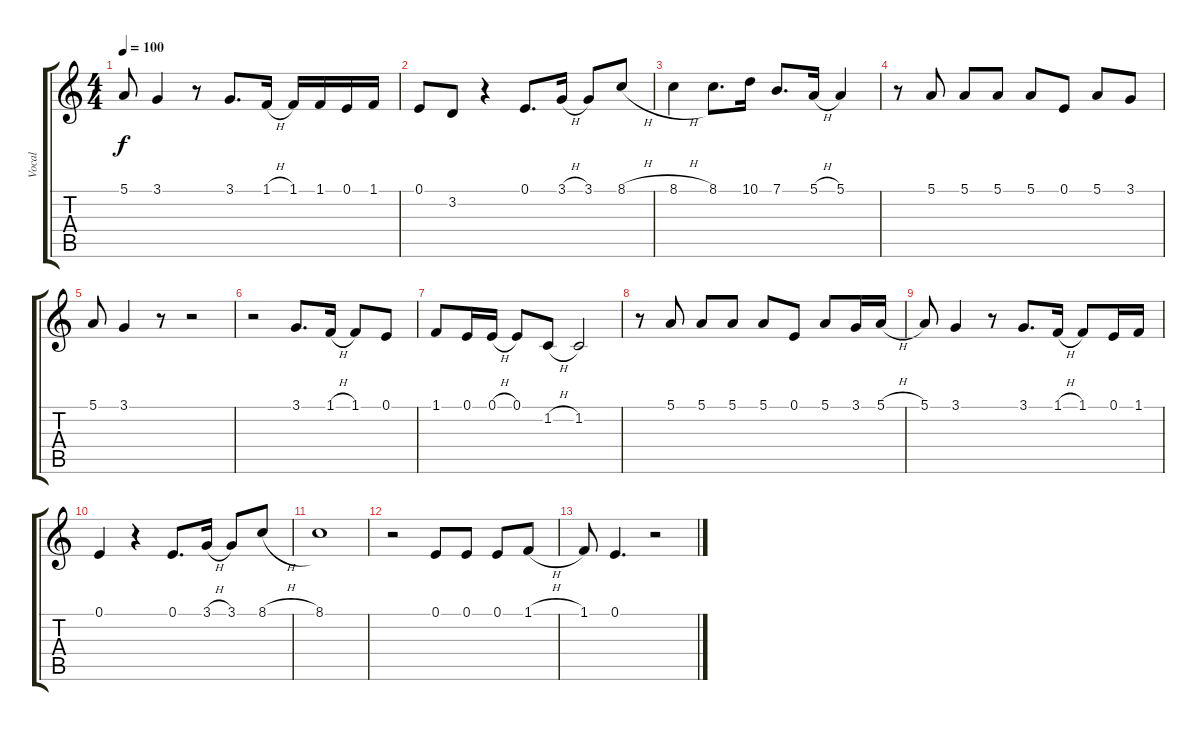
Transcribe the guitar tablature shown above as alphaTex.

\track ("Vocal" "Vocal") {instrument flute}
\staff {score tabs}
\tuning (E4 B3 G3 D3 A2 E2) {hide}
\ts (4 4)
\tempo 100
\clef g2
\ks c
5.1.8{dy f} 3.1.4 r.8 3.1.8{d} 1.1{h}.16 1.1.16 1.1.16 0.1.16 1.1.16 |
0.1.8 3.2.8 r.4 0.1.8{d} 3.1{h}.16 3.1.8 8.1{h}.8 |
8.1{h}.4 8.1.8{d} 10.1.16 7.1.8{d} 5.1{h}.16 5.1.4 |
r.8 5.1.8 5.1.8 5.1.8 5.1.8 0.1.8 5.1.8 3.1.8 |
5.1.8 3.1.4 r.8 r.2 |
r.2 3.1.8{d} 1.1{h}.16 1.1.8 0.1.8 |
1.1.8 0.1.16 0.1{h}.16 0.1.8 1.2{h}.8 1.2.2 |
r.8 5.1.8 5.1.8 5.1.8 5.1.8 0.1.8 5.1.8 3.1.16 5.1{h}.16 |
5.1.8 3.1.4 r.8 3.1.8{d} 1.1{h}.16 1.1.8 0.1.16 1.1.16 |
0.1.4 r.4 0.1.8{d} 3.1{h}.16 3.1.8 8.1{h}.8 |
8.1.1 |
r.2 0.1.8 0.1.8 0.1.8 1.1{h}.8 |
1.1.8 0.1.4{d} r.2
